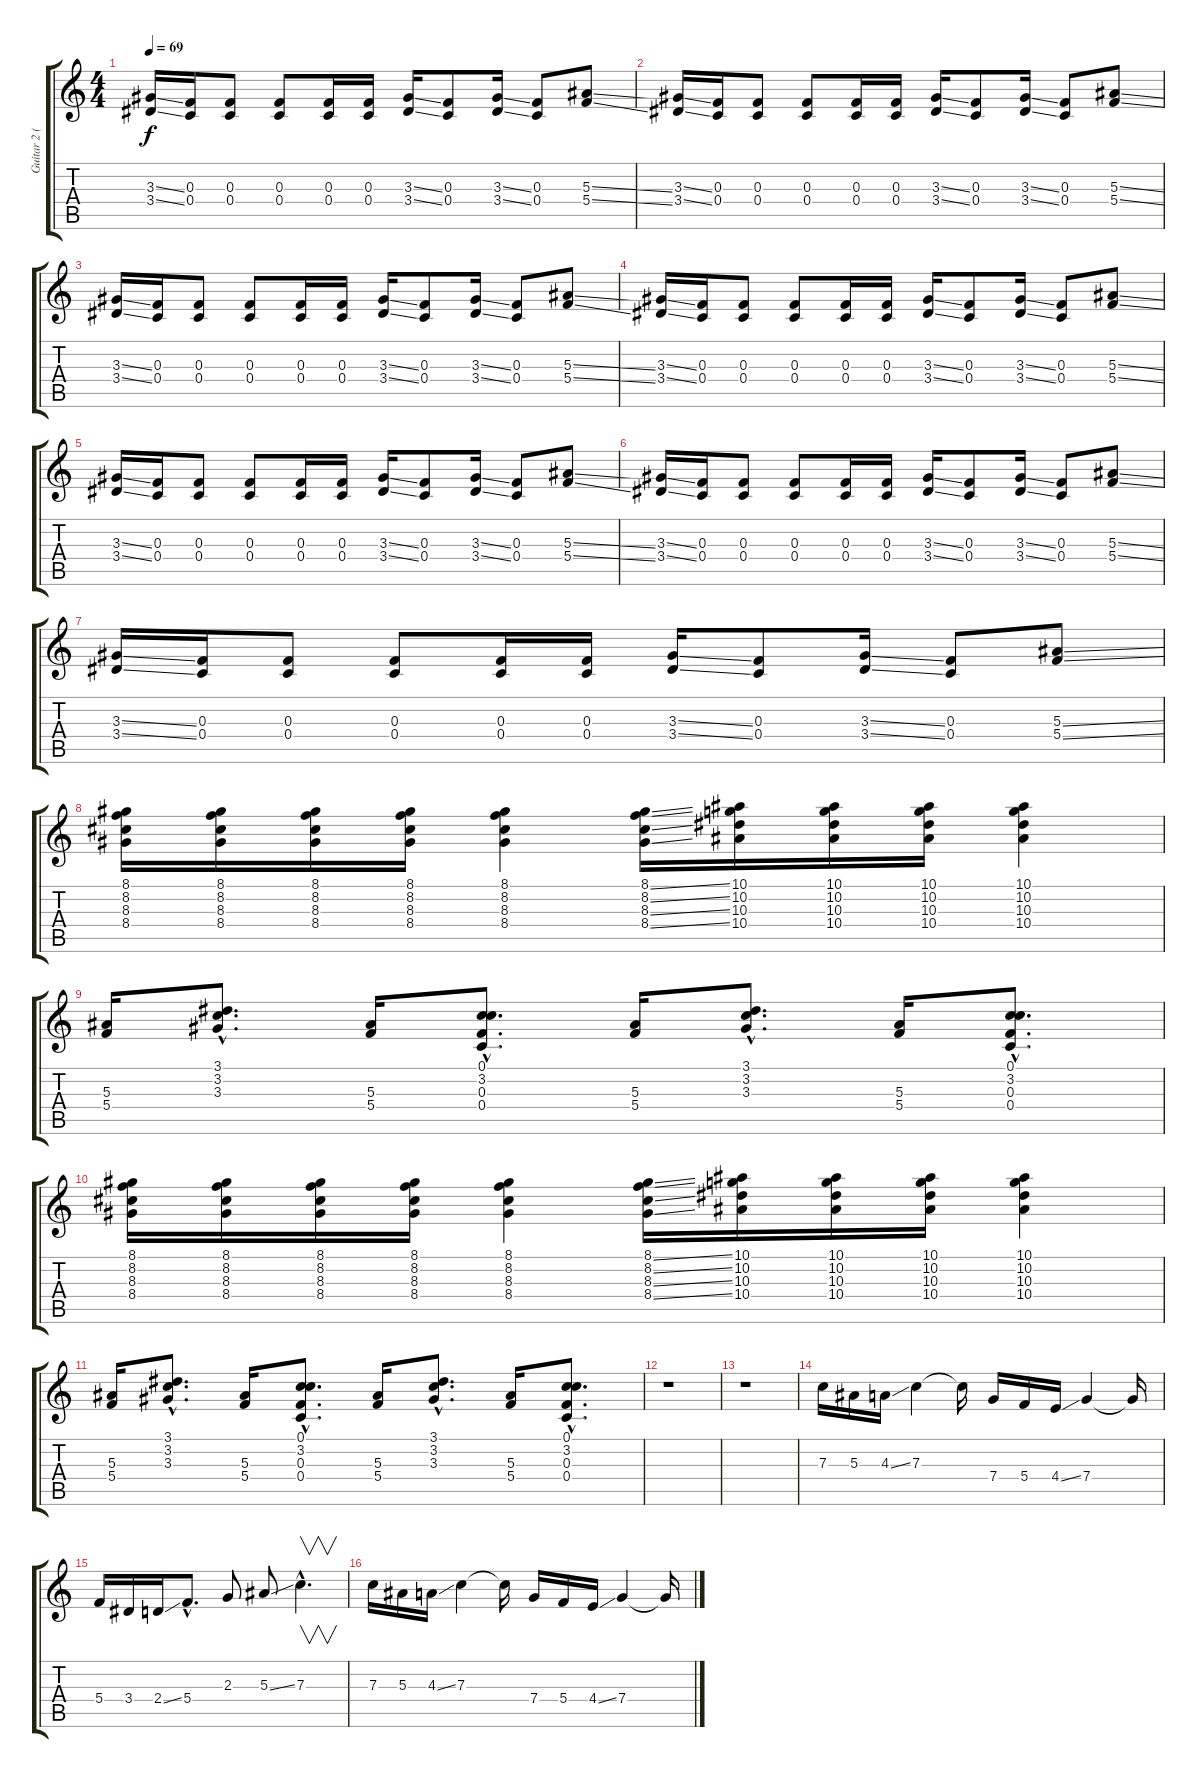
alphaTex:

\track ("Guitar 2 (w/slide)" "Guitar 2 (") {instrument overdrivenguitar}
\staff {score tabs}
\tuning (C4 A3 F3 C3 A2 F2) {hide}
\ts (4 4)
\tempo 69
\clef g2
\ks c
(3.3{ss} 3.4{ss}).16{dy f} (0.3 0.4).16 (0.3 0.4).8 (0.3 0.4).8 (0.3 0.4).16 (0.3 0.4).16 (3.3{ss} 3.4{ss}).16 (0.3 0.4).8 (3.3{ss} 3.4{ss}).16 (0.3 0.4).8 (5.3{ss} 5.4{ss}).8 |
(3.3{ss} 3.4{ss}).16 (0.3 0.4).16 (0.3 0.4).8 (0.3 0.4).8 (0.3 0.4).16 (0.3 0.4).16 (3.3{ss} 3.4{ss}).16 (0.3 0.4).8 (3.3{ss} 3.4{ss}).16 (0.3 0.4).8 (5.3{ss} 5.4{ss}).8 |
(3.3{ss} 3.4{ss}).16 (0.3 0.4).16 (0.3 0.4).8 (0.3 0.4).8 (0.3 0.4).16 (0.3 0.4).16 (3.3{ss} 3.4{ss}).16 (0.3 0.4).8 (3.3{ss} 3.4{ss}).16 (0.3 0.4).8 (5.3{ss} 5.4{ss}).8 |
(3.3{ss} 3.4{ss}).16 (0.3 0.4).16 (0.3 0.4).8 (0.3 0.4).8 (0.3 0.4).16 (0.3 0.4).16 (3.3{ss} 3.4{ss}).16 (0.3 0.4).8 (3.3{ss} 3.4{ss}).16 (0.3 0.4).8 (5.3{ss} 5.4{ss}).8 |
(3.3{ss} 3.4{ss}).16 (0.3 0.4).16 (0.3 0.4).8 (0.3 0.4).8 (0.3 0.4).16 (0.3 0.4).16 (3.3{ss} 3.4{ss}).16 (0.3 0.4).8 (3.3{ss} 3.4{ss}).16 (0.3 0.4).8 (5.3{ss} 5.4{ss}).8 |
(3.3{ss} 3.4{ss}).16 (0.3 0.4).16 (0.3 0.4).8 (0.3 0.4).8 (0.3 0.4).16 (0.3 0.4).16 (3.3{ss} 3.4{ss}).16 (0.3 0.4).8 (3.3{ss} 3.4{ss}).16 (0.3 0.4).8 (5.3{ss} 5.4{ss}).8 |
(3.3{ss} 3.4{ss}).16 (0.3 0.4).16 (0.3 0.4).8 (0.3 0.4).8 (0.3 0.4).16 (0.3 0.4).16 (3.3{ss} 3.4{ss}).16 (0.3 0.4).8 (3.3{ss} 3.4{ss}).16 (0.3 0.4).8 (5.3{ss} 5.4{ss}).8 |
(8.1 8.2 8.3 8.4).16 (8.1 8.2 8.3 8.4).16 (8.1 8.2 8.3 8.4).16 (8.1 8.2 8.3 8.4).16 (8.1 8.2 8.3 8.4).4 (8.1{ss} 8.2{ss} 8.3{ss} 8.4{ss}).16 (10.1 10.2 10.3 10.4).16 (10.1 10.2 10.3 10.4).16 (10.1 10.2 10.3 10.4).16 (10.1 10.2 10.3 10.4).4 |
(5.3 5.4).16 (3.1{hac} 3.2{hac} 3.3{hac}).8{d} (5.3 5.4).16 (0.1{hac} 3.2{hac} 0.3{hac} 0.4{hac}).8{d} (5.3 5.4).16 (3.1{hac} 3.2{hac} 3.3{hac}).8{d} (5.3 5.4).16 (0.1{hac} 3.2{hac} 0.3{hac} 0.4{hac}).8{d} |
(8.1 8.2 8.3 8.4).16 (8.1 8.2 8.3 8.4).16 (8.1 8.2 8.3 8.4).16 (8.1 8.2 8.3 8.4).16 (8.1 8.2 8.3 8.4).4 (8.1{ss} 8.2{ss} 8.3{ss} 8.4{ss}).16 (10.1 10.2 10.3 10.4).16 (10.1 10.2 10.3 10.4).16 (10.1 10.2 10.3 10.4).16 (10.1 10.2 10.3 10.4).4 |
(5.3 5.4).16 (3.1{hac} 3.2{hac} 3.3{hac}).8{d} (5.3 5.4).16 (0.1{hac} 3.2{hac} 0.3{hac} 0.4{hac}).8{d} (5.3 5.4).16 (3.1{hac} 3.2{hac} 3.3{hac}).8{d} (5.3 5.4).16 (0.1{hac} 3.2{hac} 0.3{hac} 0.4{hac}).8{d} |
r.1 |
r.1 |
7.3.16 5.3.16 4.3{ss}.16 7.3.4 7.3{t}.16 7.4.16 5.4.16 4.4{ss}.16 7.4.4 7.4{t}.16 |
5.4.16 3.4.16 2.4{ss}.16 5.4{hac}.8{d} 2.3.8 5.3{ss}.8 7.3{hac}.4{v d} |
7.3.16 5.3.16 4.3{ss}.16 7.3.4 7.3{t}.16 7.4.16 5.4.16 4.4{ss}.16 7.4.4 7.4{t}.16
